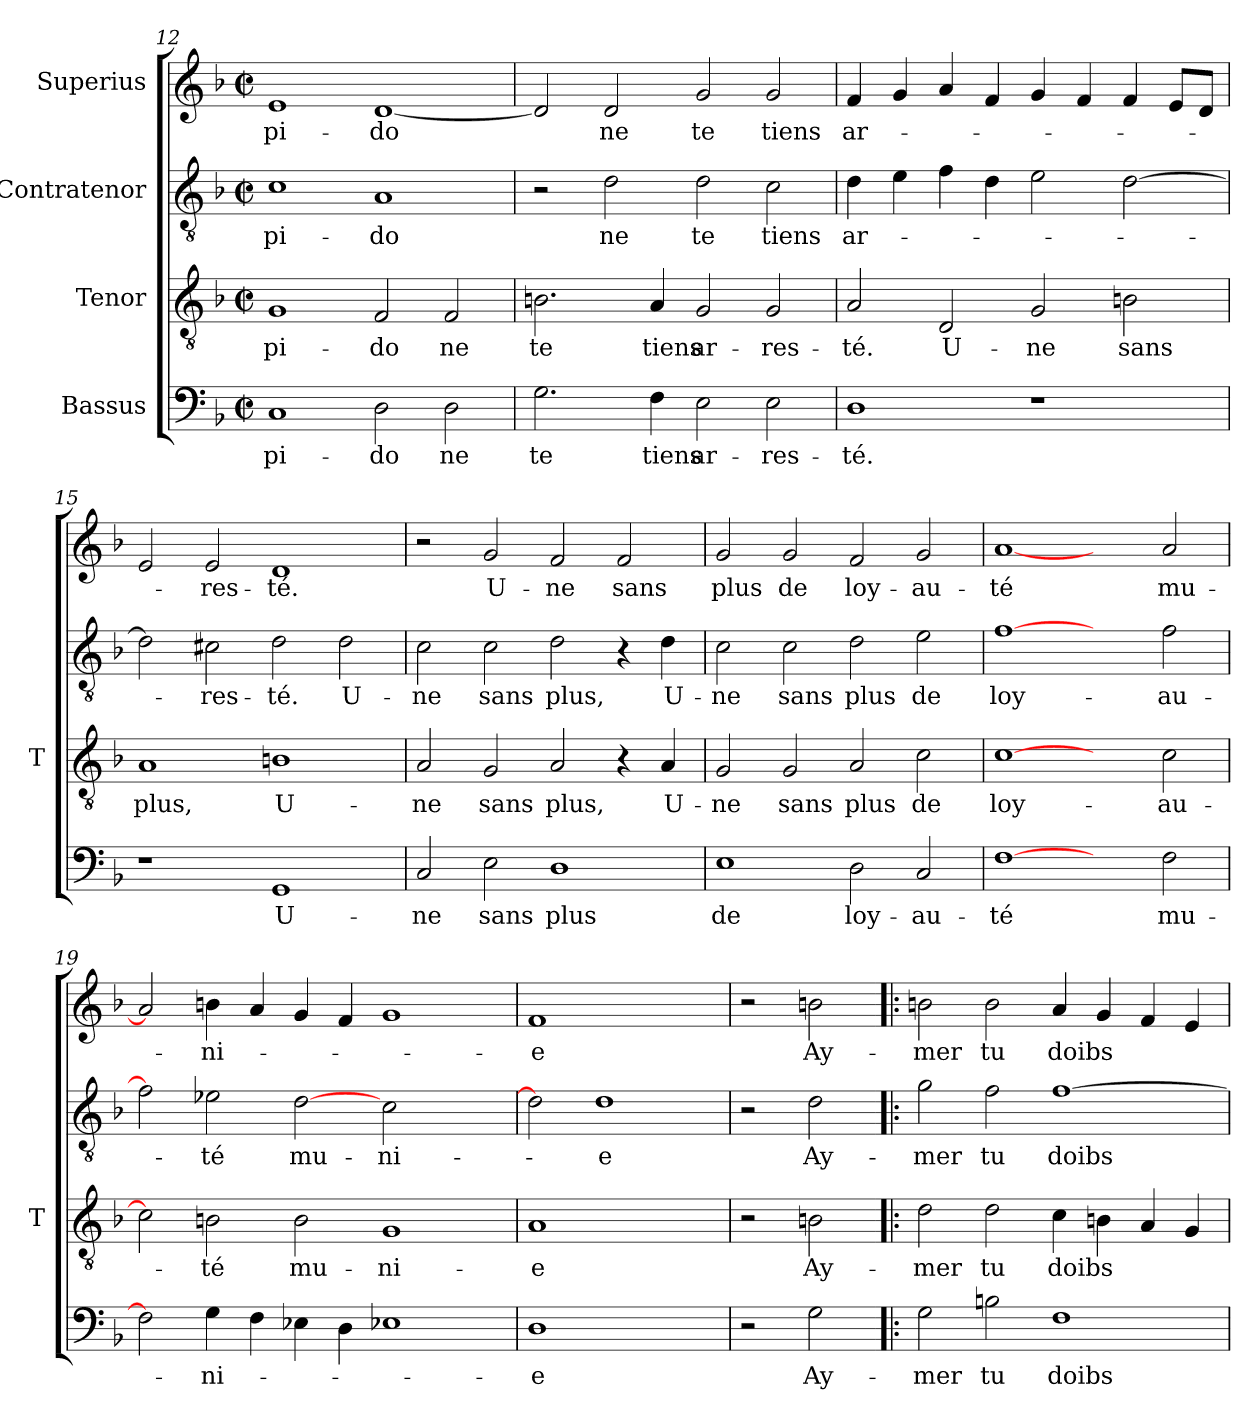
**kern	**text	**kern	**text	**kern	**text	**kern	**text
*part4	*part4	*part3	*part3	*part2	*part2	*part1	*part1
*staff4	*staff4	*staff3	*staff3	*staff2	*staff2	*staff1	*staff1
*I"Bassus	*	*I"Tenor	*	*I"Contratenor	*	*I"Superius	*
*	*	*I'T	*	*	*	*	*
*clefF4	*	*clefGv2	*	*clefGv2	*	*clefG2	*
*k[b-]	*	*k[b-]	*	*k[b-]	*	*k[b-]	*
*F:	*	*F:	*	*F:	*	*F:	*
*M2/2	*	*M2/2	*	*M2/2	*	*M2/2	*
*met(c|)	*	*met(c|)	*	*met(c|)	*	*met(c|)	*
=12	=12	=12	=12	=12	=12	=12	=12
1C	pi-	1G	pi-	1c	pi-	1e	pi-
2D	-do	2F	-do	1A	-do	[1d	-do
2D	-ne	2F	-ne	.	.	.	.
=13	=13	=13	=13	=13	=13	=13	=13
2.G	-te	2.Bn	-te	2r	.	2d]	.
.	.	.	.	2d	-ne	2d	-ne
4F	-tiens	4A	-tiens	.	.	.	.
2E	ar-	2G	ar-	2d	-te	2g	-te
2E	res-	2G	res-	2c	-tiens	2g	-tiens
=14	=14	=14	=14	=14	=14	=14	=14
1D	-té.	2A	-té.	4d	ar-	4f	ar-
.	.	.	.	4e	.	4g	.
.	.	2D	U-	4f	.	4a	.
.	.	.	.	4d	.	4f	.
1r	.	2G	-ne	2e	.	4g	.
.	.	.	.	.	.	4f	.
.	.	2Bn	-sans	[2d	.	4f	.
.	.	.	.	.	.	8eL	.
.	.	.	.	.	.	8dJ	.
!!LO:PB:g=z
=15	=15	=15	=15	=15	=15	=15	=15
1r	.	1A	-plus,	2d]	.	2e	.
.	.	.	.	2c#X	res-	2e	res-
1GG	U-	1Bn	U-	2d	-té.	1d	-té.
.	.	.	.	2d	U-	.	.
=16	=16	=16	=16	=16	=16	=16	=16
2C	-ne	2A	-ne	2c	-ne	2r	.
2E	-sans	2G	-sans	2c	-sans	2g	U-
1D	-plus	2A	-plus,	2d	-plus,	2f	-ne
.	.	4r	.	4r	.	2f	-sans
.	.	4A	U-	4d	U-	.	.
=17	=17	=17	=17	=17	=17	=17	=17
1E	-de	2G	-ne	2c	-ne	2g	-plus
.	.	2G	-sans	2c	-sans	2g	-de
2D	loy-	2A	-plus	2d	-plus	2f	loy-
2C	au-	2c	-de	2e	-de	2g	au-
=18	=18	=18	=18	=18	=18	=18	=18
[1F	-té	[1c	loy-	[1f	loy-	[1a	-té
2ryy	.	2ryy	.	2ryy	.	2ryy	.
2F	mu-	2c	au-	2f	au-	2a	mu-
=19	=19	=19	=19	=19	=19	=19	=19
2F]	.	2c]	.	2f]	.	2a]	.
4G	ni-	2Bn	-té	2e-X	-té	4bn	ni-
4F	.	.	.	.	.	4a	.
4E-X	.	2B	mu-	[2d	mu-	4g	.
4D	.	.	.	.	.	4f	.
1E-X	.	1G	ni-	2c	ni-	1g	.
.	.	.	.	2ryy	.	.	.
=20	=20	=20	=20	=20	=20	=20	=20
1D	-e	1A	-e	2d]	.	1f	-e
.	.	.	.	1d	-e	.	.
2ryy	.	2ryy	.	.	.	2ryy	.
!!LO:LB:g=z
=21	=21	=21	=21	=21	=21	=21	=21
2r	.	2r	.	2r	.	2r	.
2G	Ay-	2Bn	Ay-	2d	Ay-	2bn	Ay-
=22!|:	=22!|:	=22!|:	=22!|:	=22!|:	=22!|:	=22!|:	=22!|:
2G	-mer	2d	-mer	2g	-mer	2bn	-mer
2B	-tu	2d	-tu	2f	-tu	2b	-tu
1F	-doibs	4c	-doibs	[1f	-doibs	4a	-doibs
.	.	4Bn	.	.	.	4g	.
.	.	4A	.	.	.	4f	.
.	.	4G	.	.	.	4e	.
=	=	=	=	=	=	=	=
*-	*-	*-	*-	*-	*-	*-	*-
